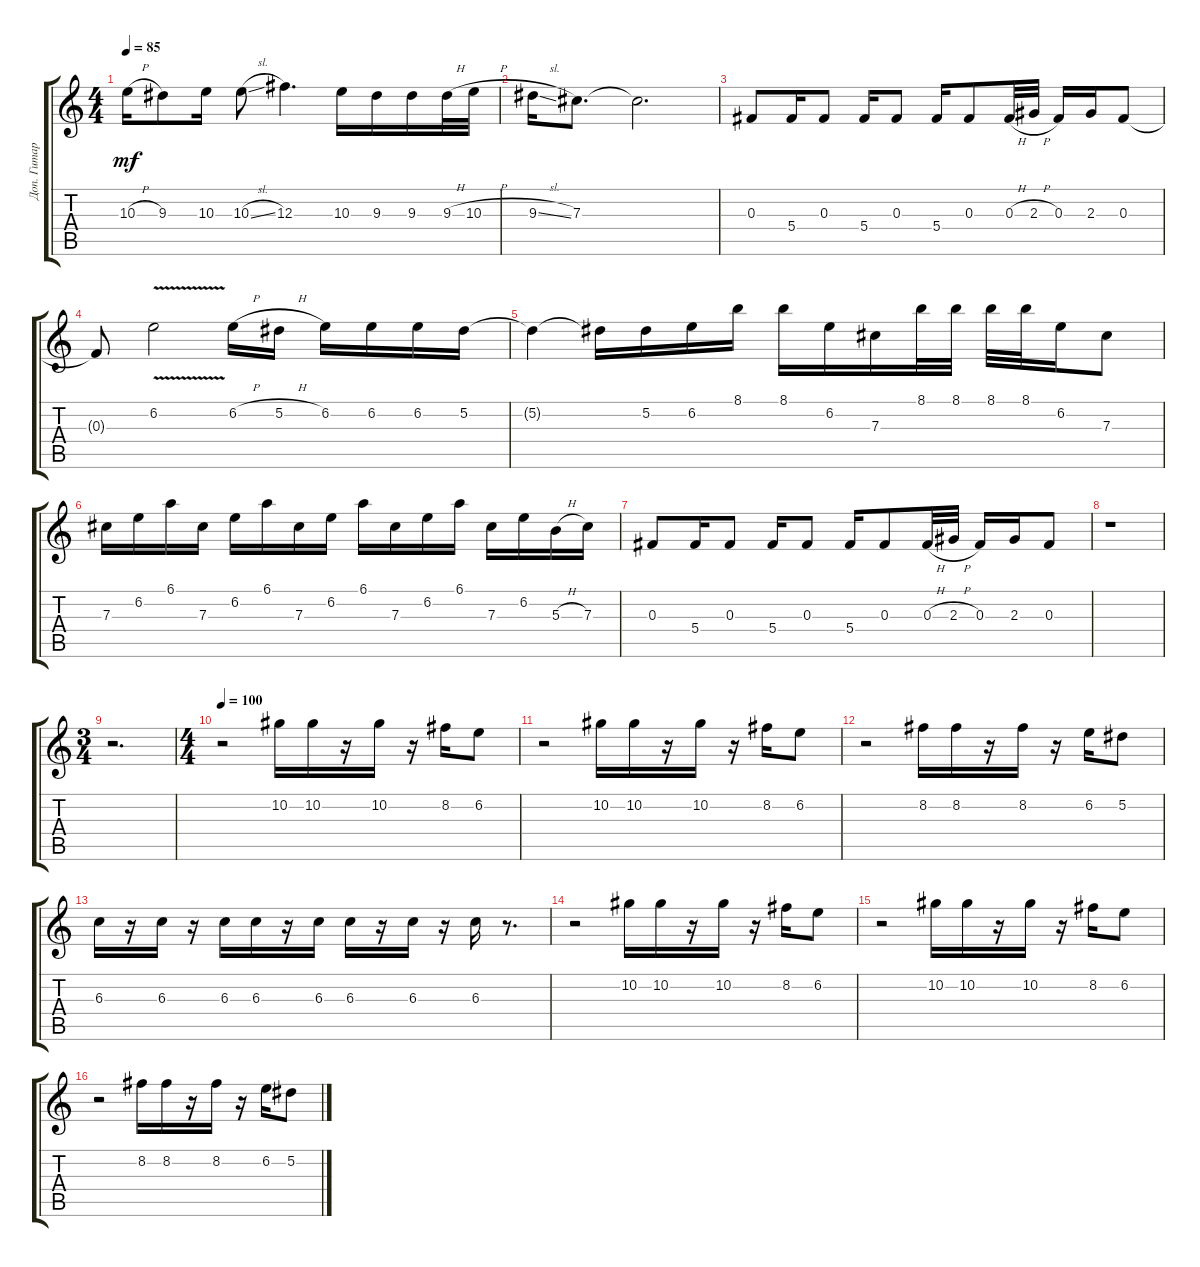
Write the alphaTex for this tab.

\track ("Доп. Гитара" "Доп. Гитар") {instrument acousticguitarsteel}
\staff {score tabs}
\tuning (Eb4 Bb3 Gb3 Db3 Ab2 Eb2) {hide}
\ts (4 4)
\tempo 85
\clef g2
\ks c
10.3{h}.16{dy mf} 9.3.8 10.3.16 10.3{sl}.8 12.3.4{d} 10.3.16 9.3.16 9.3.16 9.3{h}.32 10.3{h}.32 |
9.3{sl}.16 7.3.8{d} 7.3{t}.2{d} |
0.3.8 5.4.16 0.3.8 5.4.16 0.3.8 5.4.16 0.3.8 0.3{h}.32 2.3{h}.32 0.3.16 2.3.16 0.3.8 |
0.3{t}.8 6.2{v}.2 6.2{h}.16 5.2{h}.16 6.2.16 6.2.16 6.2.16 5.2.16 |
5.2{t}.4 5.2{t}.16 5.2.16 6.2.16 8.1.16 8.1.16 6.2.16 7.3.16 8.1.32 8.1.32 8.1.32 8.1.32 6.2.16 7.3.8 |
7.3.16 6.2.16 6.1.16 7.3.16 6.2.16 6.1.16 7.3.16 6.2.16 6.1.16 7.3.16 6.2.16 6.1.16 7.3.16 6.2.16 5.3{h}.16 7.3.16 |
0.3.8 5.4.16 0.3.8 5.4.16 0.3.8 5.4.16 0.3.8 0.3{h}.32 2.3{h}.32 0.3.16 2.3.16 0.3.8 |
r.1 |
\ts (3 4)
r.2{d} |
\ts (4 4)
\tempo 100
r.2{volume 6 balance 8} 10.2.16 10.2.16 r.16 10.2.16 r.16 8.2.16 6.2.8 |
r.2 10.2.16 10.2.16 r.16 10.2.16 r.16 8.2.16 6.2.8 |
r.2 8.2.16 8.2.16 r.16 8.2.16 r.16 6.2.16 5.2.8 |
6.3.16 r.16 6.3.16 r.16 6.3.16 6.3.16 r.16 6.3.16 6.3.16 r.16 6.3.16 r.16 6.3.16 r.8{d} |
r.2 10.2.16 10.2.16 r.16 10.2.16 r.16 8.2.16 6.2.8 |
r.2 10.2.16 10.2.16 r.16 10.2.16 r.16 8.2.16 6.2.8 |
r.2 8.2.16 8.2.16 r.16 8.2.16 r.16 6.2.16 5.2.8
